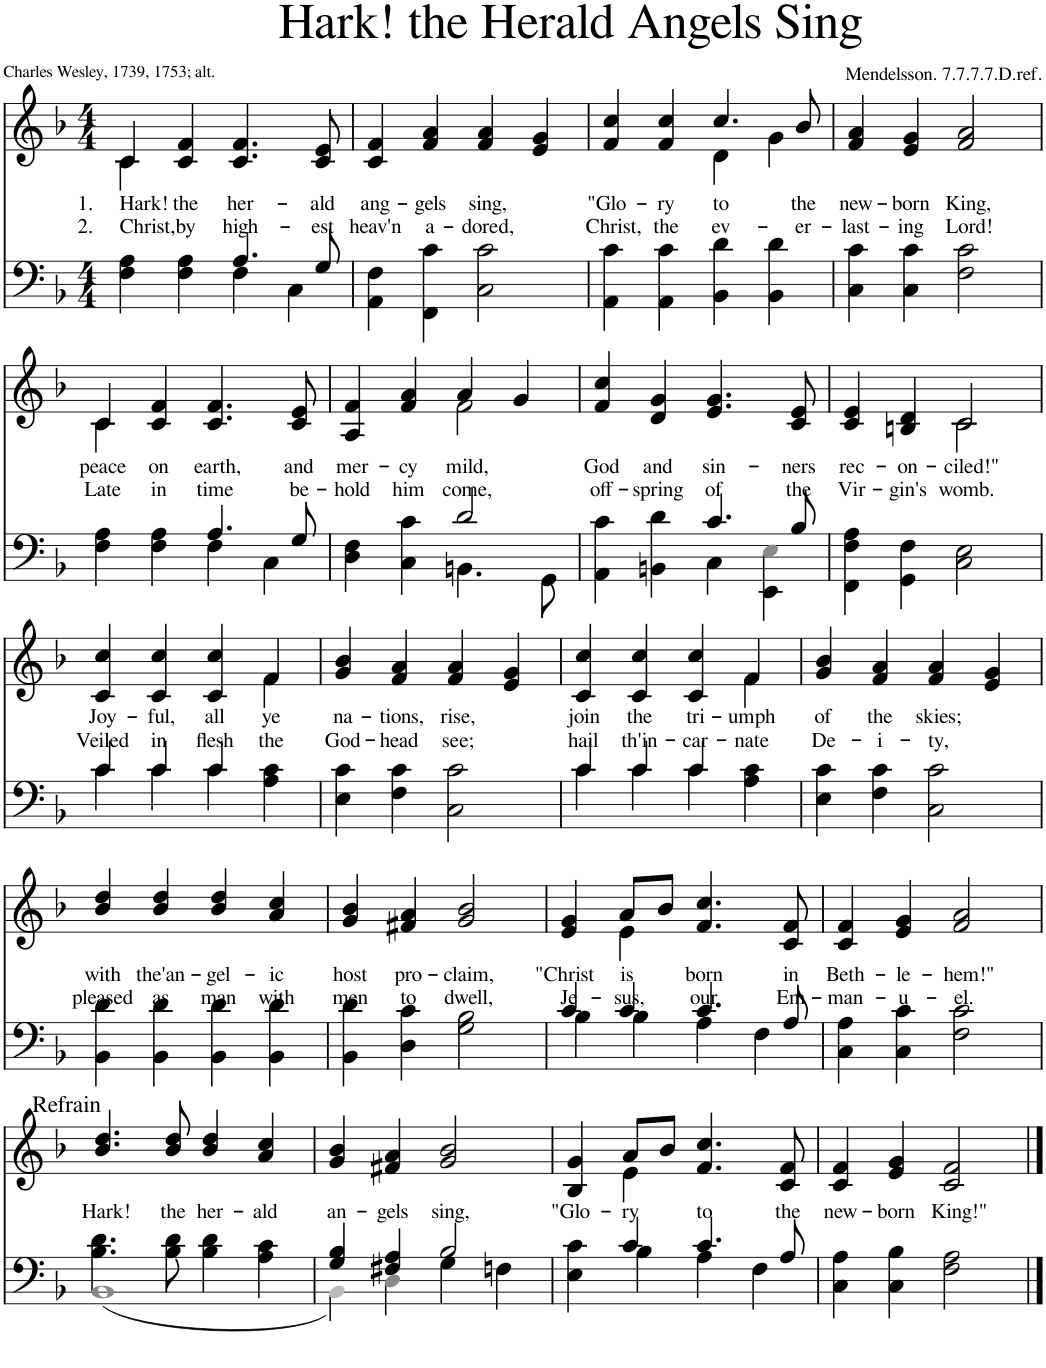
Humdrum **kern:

**kern	**kern	**text	**text
*part1	*part1	*part1	*part1
*staff2	*staff1	*staff1	*staff1
*I"Piano	*	*	*
*I'Pno.	*	*	*
*clefF4	*clefG2	*	*
*k[b-]	*k[b-]	*	*
*M4/4	*M4/4	*	*
=	=	=	=
*^	*	*	*
!	!	!	!LO:LY:b	!LO:LY:b
*	*	*^	*	*
4F\ 4A\	2ryy	4c/	4c\	1. Hark!	2. Christ,
!	!	!	!	!LO:LY:b	!LO:LY:b
4F\ 4A\	.	4c/ 4f/	2.ryy	the	by
!	!	!	!	!LO:LY:b	!LO:LY:b
4.A/	4F\	4.c/ 4.f/	.	her-	high-
.	4C\	.	.	.	.
!	!	!	!	!LO:LY:b	!LO:LY:b
8G/	.	8c/ 8e/	.	-ald	-est
*v	*v	*	*	*	*
*	*v	*v	*	*
=1	=1	=1	=1
!	!	!LO:LY:b	!LO:LY:b
4AA\ 4F\	4c/ 4f/	ang-	heav'n
!	!	!LO:LY:b	!LO:LY:b
4FF\ 4c\	4f/ 4a/	-gels	a-
!	!	!LO:LY:b	!LO:LY:b
2C\ 2c\	4f/ 4a/	sing,	-dored,
.	4e/ 4g/	.	.
=2	=2	=2	=2
!	!	!LO:LY:b	!LO:LY:b
*	*^	*	*
4AA\ 4c\	4f/ 4cc/	2ryy	"Glo-	Christ,
!	!	!	!LO:LY:b	!LO:LY:b
4AA\ 4c\	4f/ 4cc/	.	-ry	the
!	!	!	!LO:LY:b	!LO:LY:b
4BB-\ 4d\	4.cc/	4d\	to	ev-
4BB-\ 4d\	.	4g\	.	.
!	!	!	!LO:LY:b	!LO:LY:b
.	8b-/	.	the	-er-
*	*v	*v	*	*
=3	=3	=3	=3
!	!	!LO:LY:b	!LO:LY:b
4C\ 4c\	4f/ 4a/	new-	-last-
!	!	!LO:LY:b	!LO:LY:b
4C\ 4c\	4e/ 4g/	-born	-ing
!	!	!LO:LY:b	!LO:LY:b
2F\ 2c\	2f/ 2a/	King,	Lord!
!!LO:LB:g=z
=4	=4	=4	=4
*^	*	*	*
!	!	!	!LO:LY:b	!LO:LY:b
*	*	*^	*	*
4F\ 4A\	2ryy	4c/	4c\	peace	Late
!	!	!	!	!LO:LY:b	!LO:LY:b
4F\ 4A\	.	4c/ 4f/	2.ryy	on	in
!	!	!	!	!LO:LY:b	!LO:LY:b
4.A/	4F\	4.c/ 4.f/	.	earth,	time
.	4C\	.	.	.	.
!	!	!	!	!LO:LY:b	!LO:LY:b
8G/	.	8c/ 8e/	.	and	be-
=5	=5	=5	=5	=5	=5
!	!	!	!	!LO:LY:b	!LO:LY:b
4D\ 4F\	2ryy	4A/ 4f/	2ryy	mer-	-hold
!	!	!	!	!LO:LY:b	!LO:LY:b
4C\ 4c\	.	4f/ 4a/	.	-cy	him
!	!	!	!	!LO:LY:b	!LO:LY:b
2d/	4.BBn\	4a/	2f\	mild,	come,
.	.	4g/	.	.	.
.	8GG\	.	.	.	.
*	*	*v	*v	*	*
=6	=6	=6	=6	=6
!	!	!	!LO:LY:b	!LO:LY:b
4AA\ 4c\	2ryy	4f/ 4cc/	God	off-
!	!	!	!LO:LY:b	!LO:LY:b
4BBn\ 4d\	.	4d/ 4g/	and	-spring
!	!	!	!LO:LY:b	!LO:LY:b
4.c/	4C\	4.e/ 4.g/	sin-	of
.	4EE\ 4Ei\	.	.	.
!	!	!	!LO:LY:b	!LO:LY:b
8B-/	.	8c/ 8e/	-ners	the
*v	*v	*	*	*
=7	=7	=7	=7
!	!	!LO:LY:b	!LO:LY:b
*	*^	*	*
4FF\ 4F\ 4A\	4c/ 4e/	2ryy	rec-	Vir-
!	!	!	!LO:LY:b	!LO:LY:b
4GG\ 4F\	4Bn/ 4d/	.	-on-	-gin's
!	!	!	!LO:LY:b	!LO:LY:b
2C\ 2E\	2c/	2c\	-ciled!"	womb.
!!LO:LB:g=z	!!
=8	=8	=8	=8	=8
*^	*	*	*	*
!	!	!	!	!LO:LY:b	!LO:LY:b
4c/	4c\	4c/ 4cc/	2.ryy	Joy-	Veiled
!	!	!	!	!LO:LY:b	!LO:LY:b
4c/	4c\	4c/ 4cc/	.	-ful,	in
!	!	!	!	!LO:LY:b	!LO:LY:b
4c/	4c\	4c/ 4cc/	.	all	flesh
!	!	!	!	!LO:LY:b	!LO:LY:b
4A\ 4c\	4ryy	4f/	4f\	ye	the
=9	=9	=9	=9	=9	=9
!	!	!	!	!LO:LY:b	!LO:LY:b
*v	*v	*	*	*	*
*	*v	*v	*	*
4E\ 4c\	4g/ 4b-/	na-	God-
!	!	!LO:LY:b	!LO:LY:b
4F\ 4c\	4f/ 4a/	-tions,	-head
!	!	!LO:LY:b	!LO:LY:b
2C\ 2c\	4f/ 4a/	rise,	see;
.	4e/ 4g/	.	.
=10	=10	=10	=10
*^	*	*	*
!	!	!	!LO:LY:b	!LO:LY:b
*	*	*^	*	*
4c/	4c\	4c/ 4cc/	2.ryy	join	hail
!	!	!	!	!LO:LY:b	!LO:LY:b
4c/	4c\	4c/ 4cc/	.	the	th'in-
!	!	!	!	!LO:LY:b	!LO:LY:b
4c/	4c\	4c/ 4cc/	.	tri-	-car-
!	!	!	!	!LO:LY:b	!LO:LY:b
4A\ 4c\	4ryy	4f/	4f\	-umph	-nate
=11	=11	=11	=11	=11	=11
!	!	!	!	!LO:LY:b	!LO:LY:b
*v	*v	*	*	*	*
*	*v	*v	*	*
4E\ 4c\	4g/ 4b-/	of	De-
!	!	!LO:LY:b	!LO:LY:b
4F\ 4c\	4f/ 4a/	the	-i-
!	!	!LO:LY:b	!LO:LY:b
2C\ 2c\	4f/ 4a/	skies;	-ty,
.	4e/ 4g/	.	.
!!LO:LB:g=z
=12	=12	=12	=12
!	!	!LO:LY:b	!LO:LY:b
4BB-\ 4d\	4b-/ 4dd/	with	pleased
!	!	!LO:LY:b	!LO:LY:b
4BB-\ 4d\	4b-/ 4dd/	the'an-	as
!	!	!LO:LY:b	!LO:LY:b
4BB-\ 4d\	4b-/ 4dd/	-gel-	man
!	!	!LO:LY:b	!LO:LY:b
4BB-\ 4d\	4a/ 4cc/	-ic	with
=13	=13	=13	=13
!	!	!LO:LY:b	!LO:LY:b
4BB-\ 4d\	4g/ 4b-/	host	men
!	!	!LO:LY:b	!LO:LY:b
4D\ 4c\	4f#X/ 4a/	pro-	to
!	!	!LO:LY:b	!LO:LY:b
2G\ 2B-\	2g/ 2b-/	-claim,	dwell,
=14	=14	=14	=14
*^	*	*	*
!	!	!	!LO:LY:b	!LO:LY:b
*	*	*^	*	*
4c/	4B-\	4e/ 4g/	4ryy	"Christ	Je-
!	!	!	!	!LO:LY:b	!LO:LY:b
4c/	4B-\	8a/L	4e\	is	-sus,
.	.	8b-/J	.	.	.
!	!	!	!	!LO:LY:b	!LO:LY:b
4.c/	4A\	4.f/ 4.cc/	2ryy	born	our
.	4F\	.	.	.	.
!	!	!	!	!LO:LY:b	!LO:LY:b
8A/	.	8c/ 8f/	.	in	Em-
*v	*v	*	*	*	*
*	*v	*v	*	*
=15	=15	=15	=15
!	!	!LO:LY:b	!LO:LY:b
4C\ 4A\	4c/ 4f/	Beth-	-man-
!	!	!LO:LY:b	!LO:LY:b
4C\ 4c\	4e/ 4g/	-le-	-u-
!	!	!LO:LY:b	!LO:LY:b
2F\ 2c\	2f/ 2a/	-hem!"	-el.
!!LO:LB:g=z
=16	=16	=16	=16
*^	*	*	*
!	!	!LO:TX:a:t=Refrain	!	!
!	!LO:N:head=open	!	!LO:LY:b	!
4.B-\ 4.d\	1BB-i	4.b-/ 4.dd/	Hark!	.
!	!	!	!LO:LY:b	!
8B-\ 8d\	.	8b-/ 8dd/	the	.
!	!	!	!LO:LY:b	!
4B-\ 4d\	.	4b-/ 4dd/	her-	.
!	!	!	!LO:LY:b	!
4A\ 4c\	.	4a/ 4cc/	-ald	.
=17	=17	=17	=17	=17
!	!	!	!LO:LY:b	!
4G/ 4B-/	4BB-j\	4g/ 4b-/	an-	.
!	!	!	!LO:LY:b	!
4F#X/ 4A/	4Di\	4f#X/ 4a/	-gels	.
!	!	!	!LO:LY:b	!
2B-/	4G\	2g/ 2b-/	sing,	.
.	4Fn\	.	.	.
=18	=18	=18	=18	=18
!	!	!	!LO:LY:b	!
*	*	*^	*	*
4E\ 4c\	4ryy	4B-/ 4g/	4ryy	"Glo-	.
!	!	!	!	!LO:LY:b	!
4c/	4B-\	8a/L	4e\	-ry	.
.	.	8b-/J	.	.	.
!	!	!	!	!LO:LY:b	!
4.c/	4A\	4.f/ 4.cc/	2ryy	to	.
.	4F\	.	.	.	.
!	!	!	!	!LO:LY:b	!
8A/	.	8c/ 8f/	.	the	.
*v	*v	*	*	*	*
*	*v	*v	*	*
=19	=19	=19	=19
!	!	!LO:LY:b	!
4C\ 4A\	4c/ 4f/	new-	.
!	!	!LO:LY:b	!
4C\ 4B-\	4e/ 4g/	-born	.
!	!	!LO:LY:b	!
2F\ 2A\	2c/ 2f/	King!"	.
==	==	==	==
*-	*-	*-	*-
